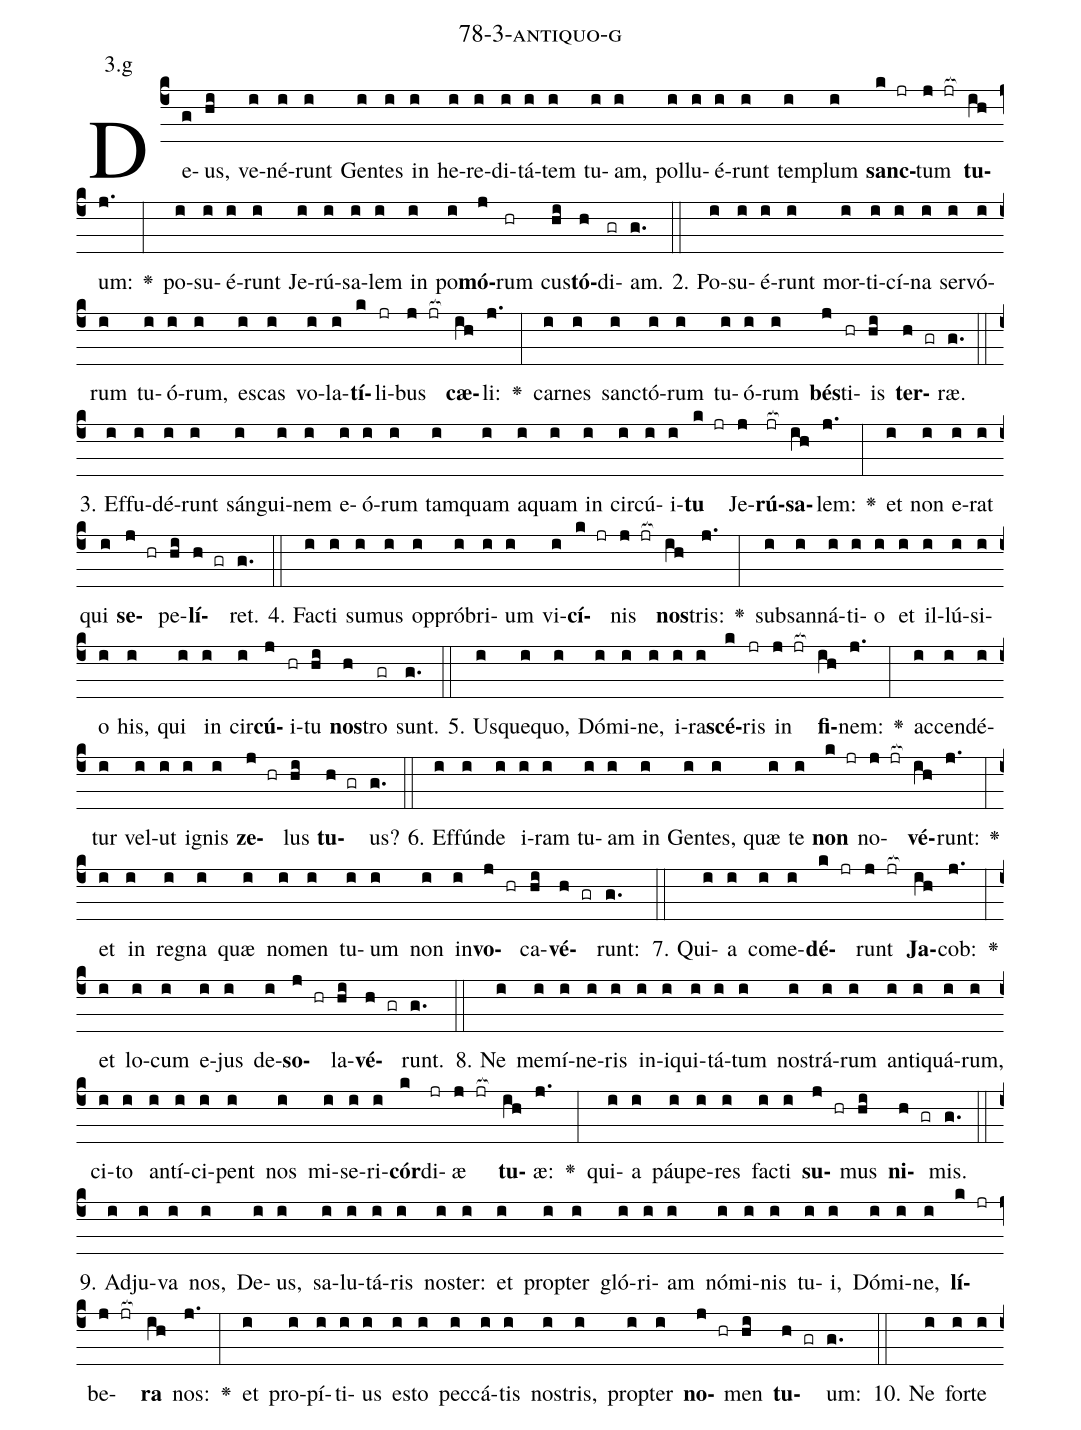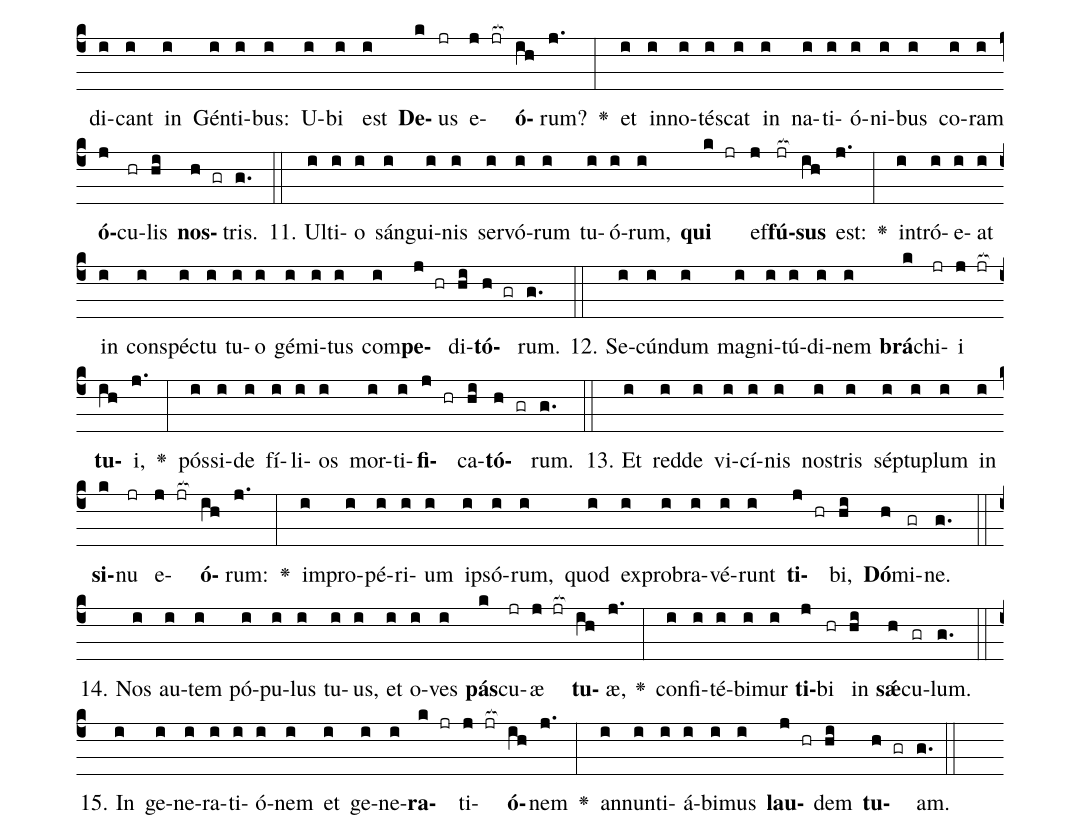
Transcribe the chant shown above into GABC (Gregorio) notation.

name: 78-3-antiquo-g;
annotation: 3.g;
%%
(c4)De(g)us,(hi) ve(i)né(i)runt(i) Gen(i)tes(i) in(i) he(i)re(i)di(i)tá(i)tem(i) tu(i)am,(i) pol(i)lu(i)é(i)runt(i) tem(i)plum(i) <b>sanc</b>(k jr)tum(j jr[ocb:1{]) <b>tu</b>(ih[ocb:0}])um:(j.) <v>\greheightstar</v>(:) po(i)su(i)é(i)runt(i) Je(i)rú(i)sa(i)lem(i) in(i) po(i)<b>mó</b>(j)rum(hr) cus(hi)<b>tó</b>(h)di(gr)am.(g.) (::)
2. Po(i)su(i)é(i)runt(i) mor(i)ti(i)cí(i)na(i) ser(i)vó(i)rum(i) tu(i)ó(i)rum,(i) es(i)cas(i) vo(i)la(i)<b>tí</b>(k)li(jr)bus(j jr[ocb:1{]) <b>cæ</b>(ih[ocb:0}])li:(j.) <v>\greheightstar</v>(:) car(i)nes(i) sanc(i)tó(i)rum(i) tu(i)ó(i)rum(i) <b>bés</b>(j)ti(hr)is(hi) <b>ter</b>(h gr)ræ.(g.) (::)
3. Ef(i)fu(i)dé(i)runt(i) sán(i)gui(i)nem(i) e(i)ó(i)rum(i) tam(i)quam(i) a(i)quam(i) in(i) cir(i)cú(i)i(i)<b>tu</b>(k jr) Je(j)<b>rú</b>(jr[ocb:1{])<b>sa</b>(ih[ocb:0}])lem:(j.) <v>\greheightstar</v>(:) et(i) non(i) e(i)rat(i) qui(i) <b>se</b>(j hr)pe(hi)<b>lí</b>(h gr)ret.(g.) (::)
4. Fac(i)ti(i) su(i)mus(i) op(i)pró(i)bri(i)um(i) vi(i)<b>cí</b>(k jr)nis(j jr[ocb:1{]) <b>nos</b>(ih[ocb:0}])tris:(j.) <v>\greheightstar</v>(:) sub(i)san(i)ná(i)ti(i)o(i) et(i) il(i)lú(i)si(i)o(i) his,(i) qui(i) in(i) cir(i)<b>cú</b>(j)i(hr)tu(hi) <b>nos</b>(h)tro(gr) sunt.(g.) (::)
5. Us(i)que(i)quo,(i) Dó(i)mi(i)ne,(i) i(i)ra(i)<b>scé</b>(k)ris(jr) in(j jr[ocb:1{]) <b>fi</b>(ih[ocb:0}])nem:(j.) <v>\greheightstar</v>(:) ac(i)cen(i)dé(i)tur(i) vel(i)ut(i) i(i)gnis(i) <b>ze</b>(j hr)lus(hi) <b>tu</b>(h gr)us?(g.) (::)
6. Ef(i)fún(i)de(i) i(i)ram(i) tu(i)am(i) in(i) Gen(i)tes,(i) quæ(i) te(i) <b>non</b>(k jr) no(j jr[ocb:1{])<b>vé</b>(ih[ocb:0}])runt:(j.) <v>\greheightstar</v>(:) et(i) in(i) re(i)gna(i) quæ(i) no(i)men(i) tu(i)um(i) non(i) in(i)<b>vo</b>(j hr)ca(hi)<b>vé</b>(h gr)runt:(g.) (::)
7. Qui(i)a(i) com(i)e(i)<b>dé</b>(k jr)runt(j jr[ocb:1{]) <b>Ja</b>(ih[ocb:0}])cob:(j.) <v>\greheightstar</v>(:) et(i) lo(i)cum(i) e(i)jus(i) de(i)<b>so</b>(j hr)la(hi)<b>vé</b>(h gr)runt.(g.) (::)
8. Ne(i) me(i)mí(i)ne(i)ris(i) in(i)i(i)qui(i)tá(i)tum(i) nos(i)trá(i)rum(i) an(i)ti(i)quá(i)rum,(i) ci(i)to(i) an(i)tí(i)ci(i)pent(i) nos(i) mi(i)se(i)ri(i)<b>cór</b>(k)di(jr)æ(j jr[ocb:1{]) <b>tu</b>(ih[ocb:0}])æ:(j.) <v>\greheightstar</v>(:) qui(i)a(i) páu(i)pe(i)res(i) fac(i)ti(i) <b>su</b>(j hr)mus(hi) <b>ni</b>(h gr)mis.(g.) (::)
9. Ad(i)ju(i)va(i) nos,(i) De(i)us,(i) sa(i)lu(i)tá(i)ris(i) nos(i)ter:(i) et(i) prop(i)ter(i) gló(i)ri(i)am(i) nó(i)mi(i)nis(i) tu(i)i,(i) Dó(i)mi(i)ne,(i) <b>lí</b>(k jr)be(j jr[ocb:1{])<b>ra</b>(ih[ocb:0}]) nos:(j.) <v>\greheightstar</v>(:) et(i) pro(i)pí(i)ti(i)us(i) es(i)to(i) pec(i)cá(i)tis(i) nos(i)tris,(i) prop(i)ter(i) <b>no</b>(j hr)men(hi) <b>tu</b>(h gr)um:(g.) (::)
10. Ne(i) for(i)te(i) di(i)cant(i) in(i) Gén(i)ti(i)bus:(i) U(i)bi(i) est(i) <b>De</b>(k)us(jr) e(j jr[ocb:1{])<b>ó</b>(ih[ocb:0}])rum?(j.) <v>\greheightstar</v>(:) et(i) in(i)no(i)tés(i)cat(i) in(i) na(i)ti(i)ó(i)ni(i)bus(i) co(i)ram(i) <b>ó</b>(j)cu(hr)lis(hi) <b>nos</b>(h gr)tris.(g.) (::)
11. Ul(i)ti(i)o(i) sán(i)gui(i)nis(i) ser(i)vó(i)rum(i) tu(i)ó(i)rum,(i) <b>qui</b>(k jr) ef(j)<b>fú</b>(jr[ocb:1{])<b>sus</b>(ih[ocb:0}]) est:(j.) <v>\greheightstar</v>(:) in(i)tró(i)e(i)at(i) in(i) con(i)spéc(i)tu(i) tu(i)o(i) gé(i)mi(i)tus(i) com(i)<b>pe</b>(j hr)di(hi)<b>tó</b>(h gr)rum.(g.) (::)
12. Se(i)cún(i)dum(i) ma(i)gni(i)tú(i)di(i)nem(i) <b>brá</b>(k)chi(jr)i(j jr[ocb:1{]) <b>tu</b>(ih[ocb:0}])i,(j.) <v>\greheightstar</v>(:) pós(i)si(i)de(i) fí(i)li(i)os(i) mor(i)ti(i)<b>fi</b>(j hr)ca(hi)<b>tó</b>(h gr)rum.(g.) (::)
13. Et(i) red(i)de(i) vi(i)cí(i)nis(i) nos(i)tris(i) sép(i)tu(i)plum(i) in(i) <b>si</b>(k)nu(jr) e(j jr[ocb:1{])<b>ó</b>(ih[ocb:0}])rum:(j.) <v>\greheightstar</v>(:) im(i)pro(i)pé(i)ri(i)um(i) ip(i)só(i)rum,(i) quod(i) ex(i)pro(i)bra(i)vé(i)runt(i) <b>ti</b>(j hr)bi,(hi) <b>Dó</b>(h)mi(gr)ne.(g.) (::)
14. Nos(i) au(i)tem(i) pó(i)pu(i)lus(i) tu(i)us,(i) et(i) o(i)ves(i) <b>pás</b>(k)cu(jr)æ(j jr[ocb:1{]) <b>tu</b>(ih[ocb:0}])æ,(j.) <v>\greheightstar</v>(:) con(i)fi(i)té(i)bi(i)mur(i) <b>ti</b>(j)bi(hr) in(hi) <b>sǽ</b>(h)cu(gr)lum.(g.) (::)
15. In(i) ge(i)ne(i)ra(i)ti(i)ó(i)nem(i) et(i) ge(i)ne(i)<b>ra</b>(k jr)ti(j jr[ocb:1{])<b>ó</b>(ih[ocb:0}])nem(j.) <v>\greheightstar</v>(:) an(i)nun(i)ti(i)á(i)bi(i)mus(i) <b>lau</b>(j hr)dem(hi) <b>tu</b>(h gr)am.(g.) (::)
